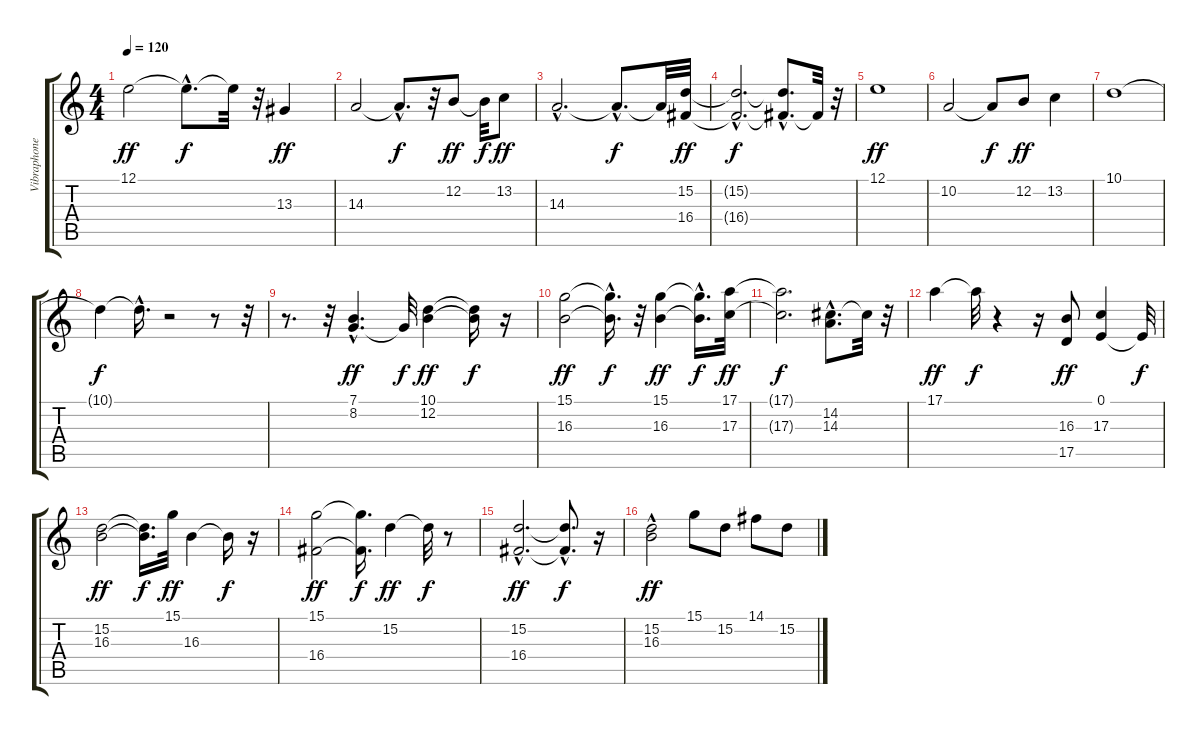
\track ("Vibraphone" "Vibraphone") {instrument vibraphone}
\staff {score tabs}
\tuning (E4 B3 G3 D3 A2 E2) {hide}
\ts (4 4)
\tempo 120
\clef g2
\ks c
12.1.2{dy ff} 12.1{hac t}.8{d dy f} 12.1{t}.32 r.32 13.3.4{dy ff} |
14.3.2 14.3{hac t}.8{d dy f} r.32 12.2.8{dy ff} 12.2{t}.32{dy f} 13.2.8{dy ff} |
14.3{hac}.2{d} 14.3{hac t}.8{d dy f} 14.3{t}.32 (15.2 16.4).32{dy ff} |
(15.2{hac t} 16.4{hac t}).2{d dy f} (15.2{t} 16.4{hac t}).8{d} 16.4{t}.32 r.32 |
12.1.1{dy ff} |
10.2.2 10.2{t}.8{dy f} 12.2.8{dy ff} 13.2.4 |
10.1.1 |
10.1{t}.4{dy f} 10.1{hac t}.16{d} r.2 r.8 r.32 |
r.8{d} r.32 (7.1 8.2{hac}).4{d dy ff} 8.2{t}.32{dy f} (10.1 12.2).4{dy ff} (10.1{t} 12.2{t}).16{dy f} r.16 |
(15.1 16.3).2{dy ff} (15.1{hac t} 16.3{hac t}).16{d dy f} r.32 (15.1 16.3).4{dy ff} (15.1{t} 16.3{hac t}).16{d dy f} (17.1 17.3).32{dy ff} |
(17.1{t} 17.3{t}).2{d dy f} (14.2{hac} 14.3).8{d} 14.2{t}.32 r.32 |
17.1.4{dy ff} 17.1{t}.32{dy f} r.4 r.16 (16.3 17.5).8{dy ff} (0.1 17.3).4 0.1{t}.32{dy f} |
(15.2 16.3).2{dy ff} (15.2{t} 16.3{t}).16{d dy f} 15.1.32{dy ff} 16.3.4 16.3{t}.16{dy f} r.16 |
(15.1 16.4).2{dy ff} (15.1{t} 16.4{t}).16{d dy f} 15.2.4{dy ff} 15.2{t}.32{dy f} r.8 |
(15.2{hac} 16.4{hac}).2{d dy ff} (15.2{hac t} 16.4{hac t}).8{d dy f} r.16 |
(15.2{hac} 16.3).2{dy ff} 15.1.8 15.2.8 14.1.8 15.2.8
